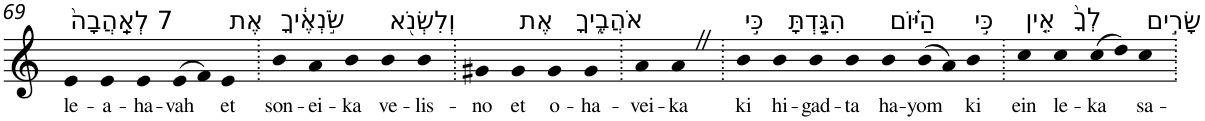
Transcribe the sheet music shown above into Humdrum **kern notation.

**kern	**text
*part1	*part1
*staff1	*staff1
*I"Piano	*
*I'Pno	*
!!LO:PB:g=z
*clefG2	*
*k[]	*
=69	=69
!LO:TX:a:t=7 לְאַֽהֲבָה֙	!
!	!LO:LY:b
4e	le-
!	!LO:LY:b
4e	-a-
!	!LO:LY:b
4e	-ha-
!	!LO:LY:b
(>8e	-vah
8f)	.
!LO:TX:a:t=אֶת	!
!	!LO:LY:b
4e	et
=70.	=70.
!LO:TX:a:t=שֹׂ֣נְאֶ֔יךָ	!
!	!LO:LY:b
4b	son-
!	!LO:LY:b
4a	-ei-
!	!LO:LY:b
4b	-ka
!LO:TX:a:t=וְלִשְׂנֹ֖א	!
!	!LO:LY:b
4b	ve-
!	!LO:LY:b
4b	-lis-
=71.	=71.
!	!LO:LY:b
4g#X	-no
!LO:TX:a:t=אֶת	!
!	!LO:LY:b
4g#	et
!LO:TX:a:t=אֹהֲבֶ֑יךָ	!
!	!LO:LY:b
4g#	o-
!	!LO:LY:b
4g#	-ha-
=72.	=72.
!	!LO:LY:b
4a	-vei-
!	!LO:LY:b
4aZ	-ka
=73.	=73.
!LO:TX:a:t=כִּ֣י	!
!	!LO:LY:b
4b	ki
!LO:TX:a:t=הִגַּ֣דְתָּ	!
!	!LO:LY:b
4b	hi-
!	!LO:LY:b
4b	-gad-
!	!LO:LY:b
4b	-ta
!LO:TX:a:t=הַיּ֗וֹם	!
!	!LO:LY:b
4b	ha-
!	!LO:LY:b
(>8b	-yom
8a)	.
!LO:TX:a:t=כִּ֣י	!
!	!LO:LY:b
4b	ki
=74.	=74.
!LO:TX:a:t=אֵ֤ין	!
!	!LO:LY:b
4cc	ein
!LO:TX:a:t=לְךָ֙	!
!	!LO:LY:b
4cc	le-
!	!LO:LY:b
(>8cc	-ka
8dd)	.
!LO:TX:a:t=שָׂרִ֣ים	!
!	!LO:LY:b
4cc	sa-
=.	=.
*-	*-
